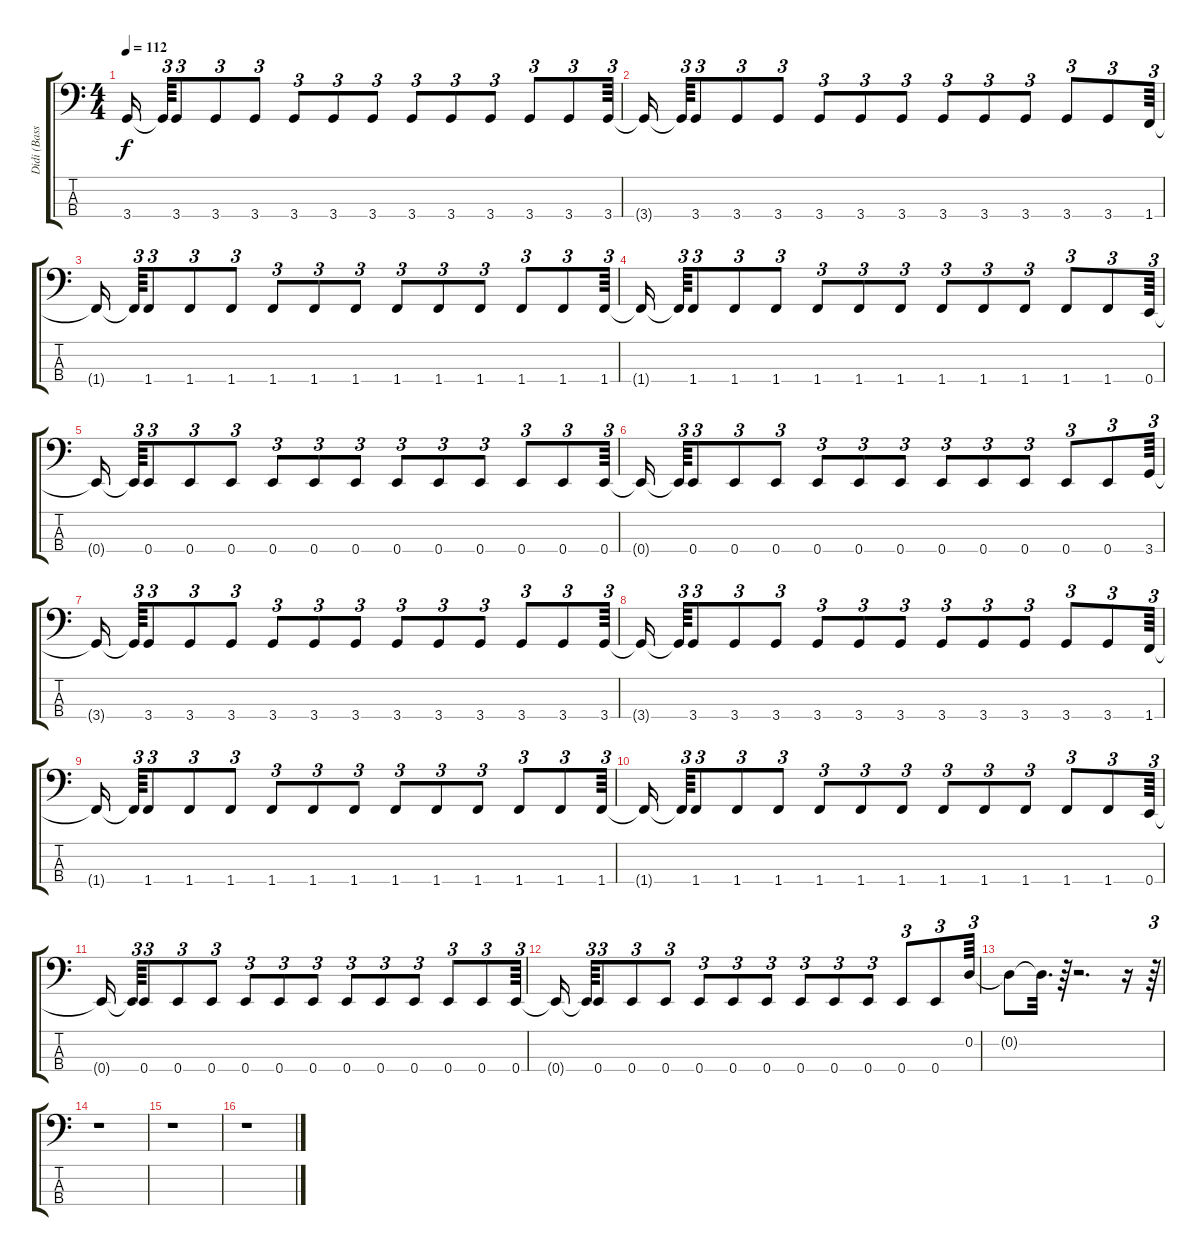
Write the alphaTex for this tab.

\track ("Didi (Bass)" "Didi (Bass") {instrument electricbassfinger}
\staff {score tabs}
\tuning (G2 D2 A1 E1) {hide}
\ts (4 4)
\tempo 112
\clef f4
\ks c
3.4{t}.16{dy f} 3.4{t}.64{tu (3 2)} 3.4.8{tu (3 2)} 3.4.8{tu (3 2)} 3.4.8{tu (3 2)} 3.4.8{tu (3 2)} 3.4.8{tu (3 2)} 3.4.8{tu (3 2)} 3.4.8{tu (3 2)} 3.4.8{tu (3 2)} 3.4.8{tu (3 2)} 3.4.8{tu (3 2)} 3.4.8{tu (3 2)} 3.4.64{tu (3 2)} |
3.4{t}.16 3.4{t}.64{tu (3 2)} 3.4.8{tu (3 2)} 3.4.8{tu (3 2)} 3.4.8{tu (3 2)} 3.4.8{tu (3 2)} 3.4.8{tu (3 2)} 3.4.8{tu (3 2)} 3.4.8{tu (3 2)} 3.4.8{tu (3 2)} 3.4.8{tu (3 2)} 3.4.8{tu (3 2)} 3.4.8{tu (3 2)} 1.4.64{tu (3 2)} |
1.4{t}.16 1.4{t}.64{tu (3 2)} 1.4.8{tu (3 2)} 1.4.8{tu (3 2)} 1.4.8{tu (3 2)} 1.4.8{tu (3 2)} 1.4.8{tu (3 2)} 1.4.8{tu (3 2)} 1.4.8{tu (3 2)} 1.4.8{tu (3 2)} 1.4.8{tu (3 2)} 1.4.8{tu (3 2)} 1.4.8{tu (3 2)} 1.4.64{tu (3 2)} |
1.4{t}.16 1.4{t}.64{tu (3 2)} 1.4.8{tu (3 2)} 1.4.8{tu (3 2)} 1.4.8{tu (3 2)} 1.4.8{tu (3 2)} 1.4.8{tu (3 2)} 1.4.8{tu (3 2)} 1.4.8{tu (3 2)} 1.4.8{tu (3 2)} 1.4.8{tu (3 2)} 1.4.8{tu (3 2)} 1.4.8{tu (3 2)} 0.4.64{tu (3 2)} |
0.4{t}.16 0.4{t}.64{tu (3 2)} 0.4.8{tu (3 2)} 0.4.8{tu (3 2)} 0.4.8{tu (3 2)} 0.4.8{tu (3 2)} 0.4.8{tu (3 2)} 0.4.8{tu (3 2)} 0.4.8{tu (3 2)} 0.4.8{tu (3 2)} 0.4.8{tu (3 2)} 0.4.8{tu (3 2)} 0.4.8{tu (3 2)} 0.4.64{tu (3 2)} |
0.4{t}.16 0.4{t}.64{tu (3 2)} 0.4.8{tu (3 2)} 0.4.8{tu (3 2)} 0.4.8{tu (3 2)} 0.4.8{tu (3 2)} 0.4.8{tu (3 2)} 0.4.8{tu (3 2)} 0.4.8{tu (3 2)} 0.4.8{tu (3 2)} 0.4.8{tu (3 2)} 0.4.8{tu (3 2)} 0.4.8{tu (3 2)} 3.4.64{tu (3 2)} |
3.4{t}.16 3.4{t}.64{tu (3 2)} 3.4.8{tu (3 2)} 3.4.8{tu (3 2)} 3.4.8{tu (3 2)} 3.4.8{tu (3 2)} 3.4.8{tu (3 2)} 3.4.8{tu (3 2)} 3.4.8{tu (3 2)} 3.4.8{tu (3 2)} 3.4.8{tu (3 2)} 3.4.8{tu (3 2)} 3.4.8{tu (3 2)} 3.4.64{tu (3 2)} |
3.4{t}.16 3.4{t}.64{tu (3 2)} 3.4.8{tu (3 2)} 3.4.8{tu (3 2)} 3.4.8{tu (3 2)} 3.4.8{tu (3 2)} 3.4.8{tu (3 2)} 3.4.8{tu (3 2)} 3.4.8{tu (3 2)} 3.4.8{tu (3 2)} 3.4.8{tu (3 2)} 3.4.8{tu (3 2)} 3.4.8{tu (3 2)} 1.4.64{tu (3 2)} |
1.4{t}.16 1.4{t}.64{tu (3 2)} 1.4.8{tu (3 2)} 1.4.8{tu (3 2)} 1.4.8{tu (3 2)} 1.4.8{tu (3 2)} 1.4.8{tu (3 2)} 1.4.8{tu (3 2)} 1.4.8{tu (3 2)} 1.4.8{tu (3 2)} 1.4.8{tu (3 2)} 1.4.8{tu (3 2)} 1.4.8{tu (3 2)} 1.4.64{tu (3 2)} |
1.4{t}.16 1.4{t}.64{tu (3 2)} 1.4.8{tu (3 2)} 1.4.8{tu (3 2)} 1.4.8{tu (3 2)} 1.4.8{tu (3 2)} 1.4.8{tu (3 2)} 1.4.8{tu (3 2)} 1.4.8{tu (3 2)} 1.4.8{tu (3 2)} 1.4.8{tu (3 2)} 1.4.8{tu (3 2)} 1.4.8{tu (3 2)} 0.4.64{tu (3 2)} |
0.4{t}.16 0.4{t}.64{tu (3 2)} 0.4.8{tu (3 2)} 0.4.8{tu (3 2)} 0.4.8{tu (3 2)} 0.4.8{tu (3 2)} 0.4.8{tu (3 2)} 0.4.8{tu (3 2)} 0.4.8{tu (3 2)} 0.4.8{tu (3 2)} 0.4.8{tu (3 2)} 0.4.8{tu (3 2)} 0.4.8{tu (3 2)} 0.4.64{tu (3 2)} |
0.4{t}.16 0.4{t}.64{tu (3 2)} 0.4.8{tu (3 2)} 0.4.8{tu (3 2)} 0.4.8{tu (3 2)} 0.4.8{tu (3 2)} 0.4.8{tu (3 2)} 0.4.8{tu (3 2)} 0.4.8{tu (3 2)} 0.4.8{tu (3 2)} 0.4.8{tu (3 2)} 0.4.8{tu (3 2)} 0.4.8{tu (3 2)} 0.2.64{tu (3 2)} |
0.2{t}.8 0.2{t}.32{d} r.64 r.2{d} r.16 r.64{tu (3 2)} |
r.1 |
r.1 |
r.1
